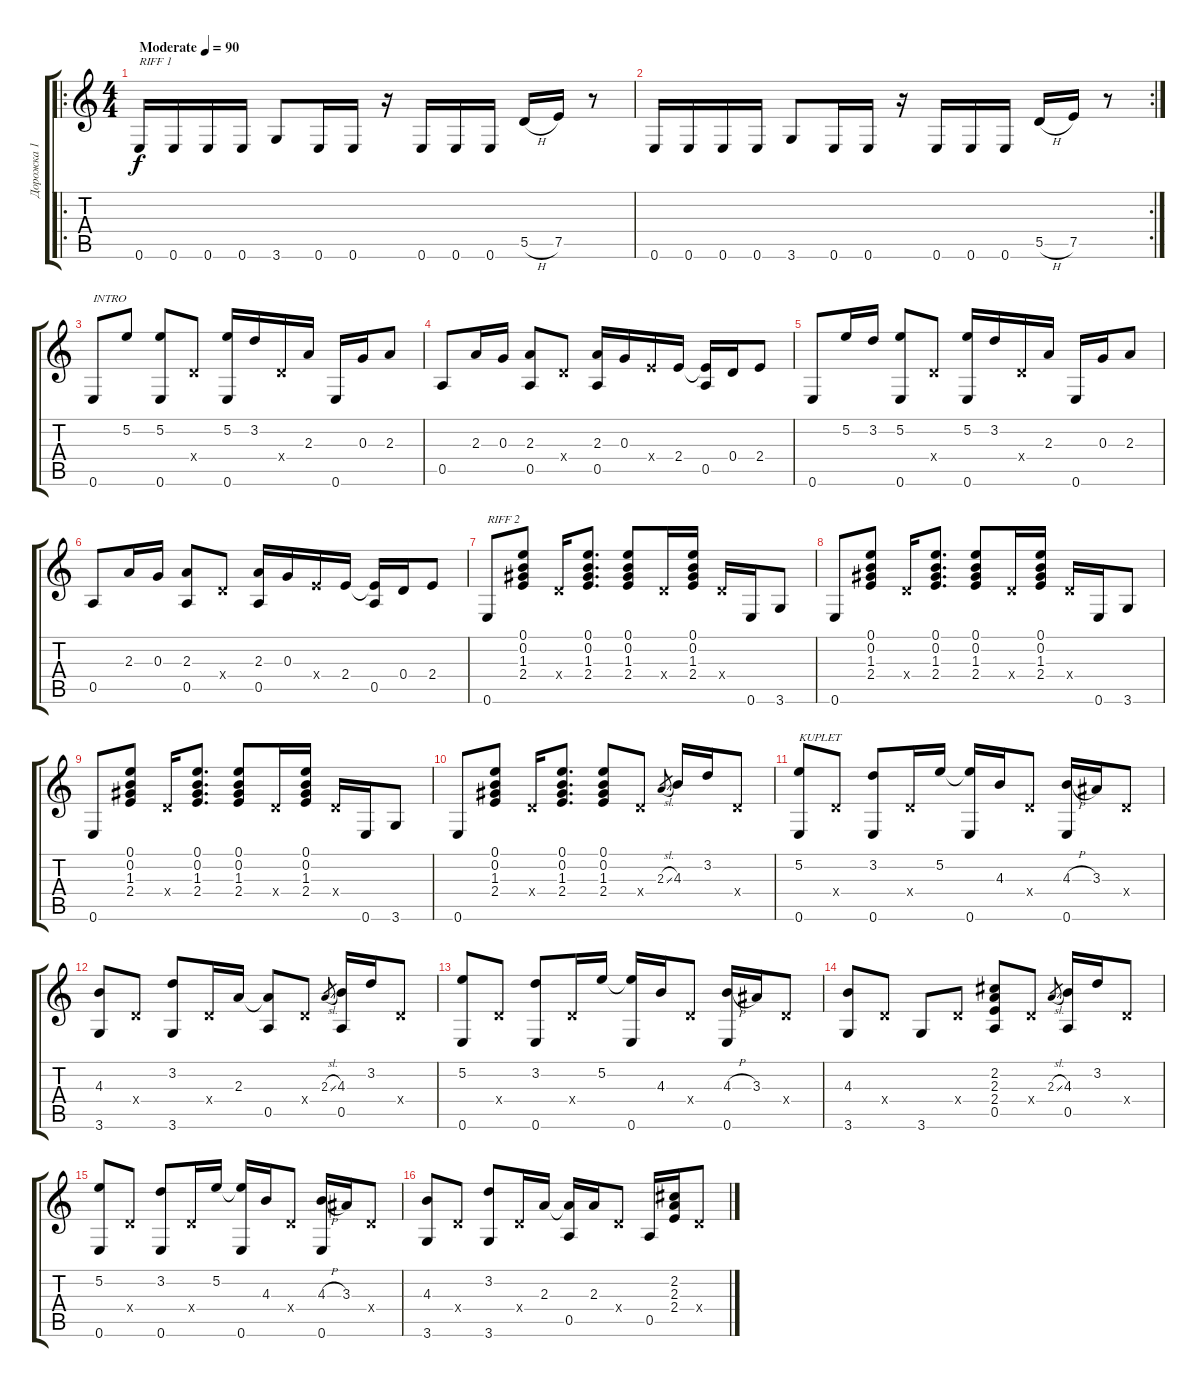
\track ("Дорожка 1" "Дорожка 1") {instrument acousticguitarsteel}
\staff {score tabs}
\tuning (E4 B3 G3 D3 A2 E2) {hide}
\ro
\ts (4 4)
\tempo (90 "Moderate")
\clef g2
\ks c
0.6.16{txt "RIFF 1" dy f instrument acousticguitarsteel} 0.6.16 0.6.16 0.6.16 3.6.8 0.6.16 0.6.16 r.16 0.6.16 0.6.16 0.6.16 5.5{h}.16 7.5.16 r.8 |
\rc 2
0.6.16 0.6.16 0.6.16 0.6.16 3.6.8 0.6.16 0.6.16 r.16 0.6.16 0.6.16 0.6.16 5.5{h}.16 7.5.16 r.8 |
0.6.8{txt "INTRO"} 5.2.8 (5.2 0.6).8 0.4{x}.8 (5.2 0.6).16 3.2.16 0.4{x}.16 2.3.16 0.6.16 0.3.16 2.3.8 |
0.5.8 2.3.16 0.3.16 (2.3 0.5).8 0.4{x}.8 (2.3 0.5).16 0.3.16 2.4{x}.16 2.4.16 (2.4{t} 0.5).16 0.4.16 2.4.8 |
0.6.8 5.2.16 3.2.16 (5.2 0.6).8 0.4{x}.8 (5.2 0.6).16 3.2.16 0.4{x}.16 2.3.16 0.6.16 0.3.16 2.3.8 |
0.5.8 2.3.16 0.3.16 (2.3 0.5).8 0.4{x}.8 (2.3 0.5).16 0.3.16 2.4{x}.16 2.4.16 (2.4{t} 0.5).16 0.4.16 2.4.8 |
0.6.8{txt "RIFF 2"} (0.1 0.2 1.3 2.4).8 0.4{x}.16 (0.1 0.2 1.3 2.4).8{d} (0.1 0.2 1.3 2.4).8 0.4{x}.16 (0.1 0.2 1.3 2.4).16 0.4{x}.16 0.6.16 3.6.8 |
0.6.8 (0.1 0.2 1.3 2.4).8 0.4{x}.16 (0.1 0.2 1.3 2.4).8{d} (0.1 0.2 1.3 2.4).8 0.4{x}.16 (0.1 0.2 1.3 2.4).16 0.4{x}.16 0.6.16 3.6.8 |
0.6.8 (0.1 0.2 1.3 2.4).8 0.4{x}.16 (0.1 0.2 1.3 2.4).8{d} (0.1 0.2 1.3 2.4).8 0.4{x}.16 (0.1 0.2 1.3 2.4).16 0.4{x}.16 0.6.16 3.6.8 |
0.6.8 (0.1 0.2 1.3 2.4).8 0.4{x}.16 (0.1 0.2 1.3 2.4).8{d} (0.1 0.2 1.3 2.4).8 0.4{x}.8 2.3{sl}.8{gr} 4.3.16 3.2.16 0.4{x}.8 |
(5.2 0.6).8{txt "KUPLET"} 0.4{x}.8 (3.2 0.6).8 0.4{x}.16 5.2.16 (5.2{t} 0.6).16 4.3.16 0.4{x}.8 (4.3{h} 0.6).16 3.3.16 0.4{x}.8 |
(4.3 3.6).8 0.4{x}.8 (3.2 3.6).8 0.4{x}.16 2.3.16 (2.3{t} 0.5).8 0.4{x}.8 2.3{sl}.8{gr} (4.3 0.5).16 3.2.16 0.4{x}.8 |
(5.2 0.6).8 0.4{x}.8 (3.2 0.6).8 0.4{x}.16 5.2.16 (5.2{t} 0.6).16 4.3.16 0.4{x}.8 (4.3{h} 0.6).16 3.3.16 0.4{x}.8 |
(4.3 3.6).8 0.4{x}.8 3.6.8 0.4{x}.8 (2.2 2.3 2.4 0.5).8 0.4{x}.8 2.3{sl}.8{gr} (4.3 0.5).16 3.2.16 0.4{x}.8 |
(5.2 0.6).8 0.4{x}.8 (3.2 0.6).8 0.4{x}.16 5.2.16 (5.2{t} 0.6).16 4.3.16 0.4{x}.8 (4.3{h} 0.6).16 3.3.16 0.4{x}.8 |
(4.3 3.6).8 0.4{x}.8 (3.2 3.6).8 0.4{x}.16 2.3.16 (2.3{t} 0.5).16 2.3.16 0.4{x}.8 0.5.16 (2.2 2.3 2.4).16 0.4{x}.8
